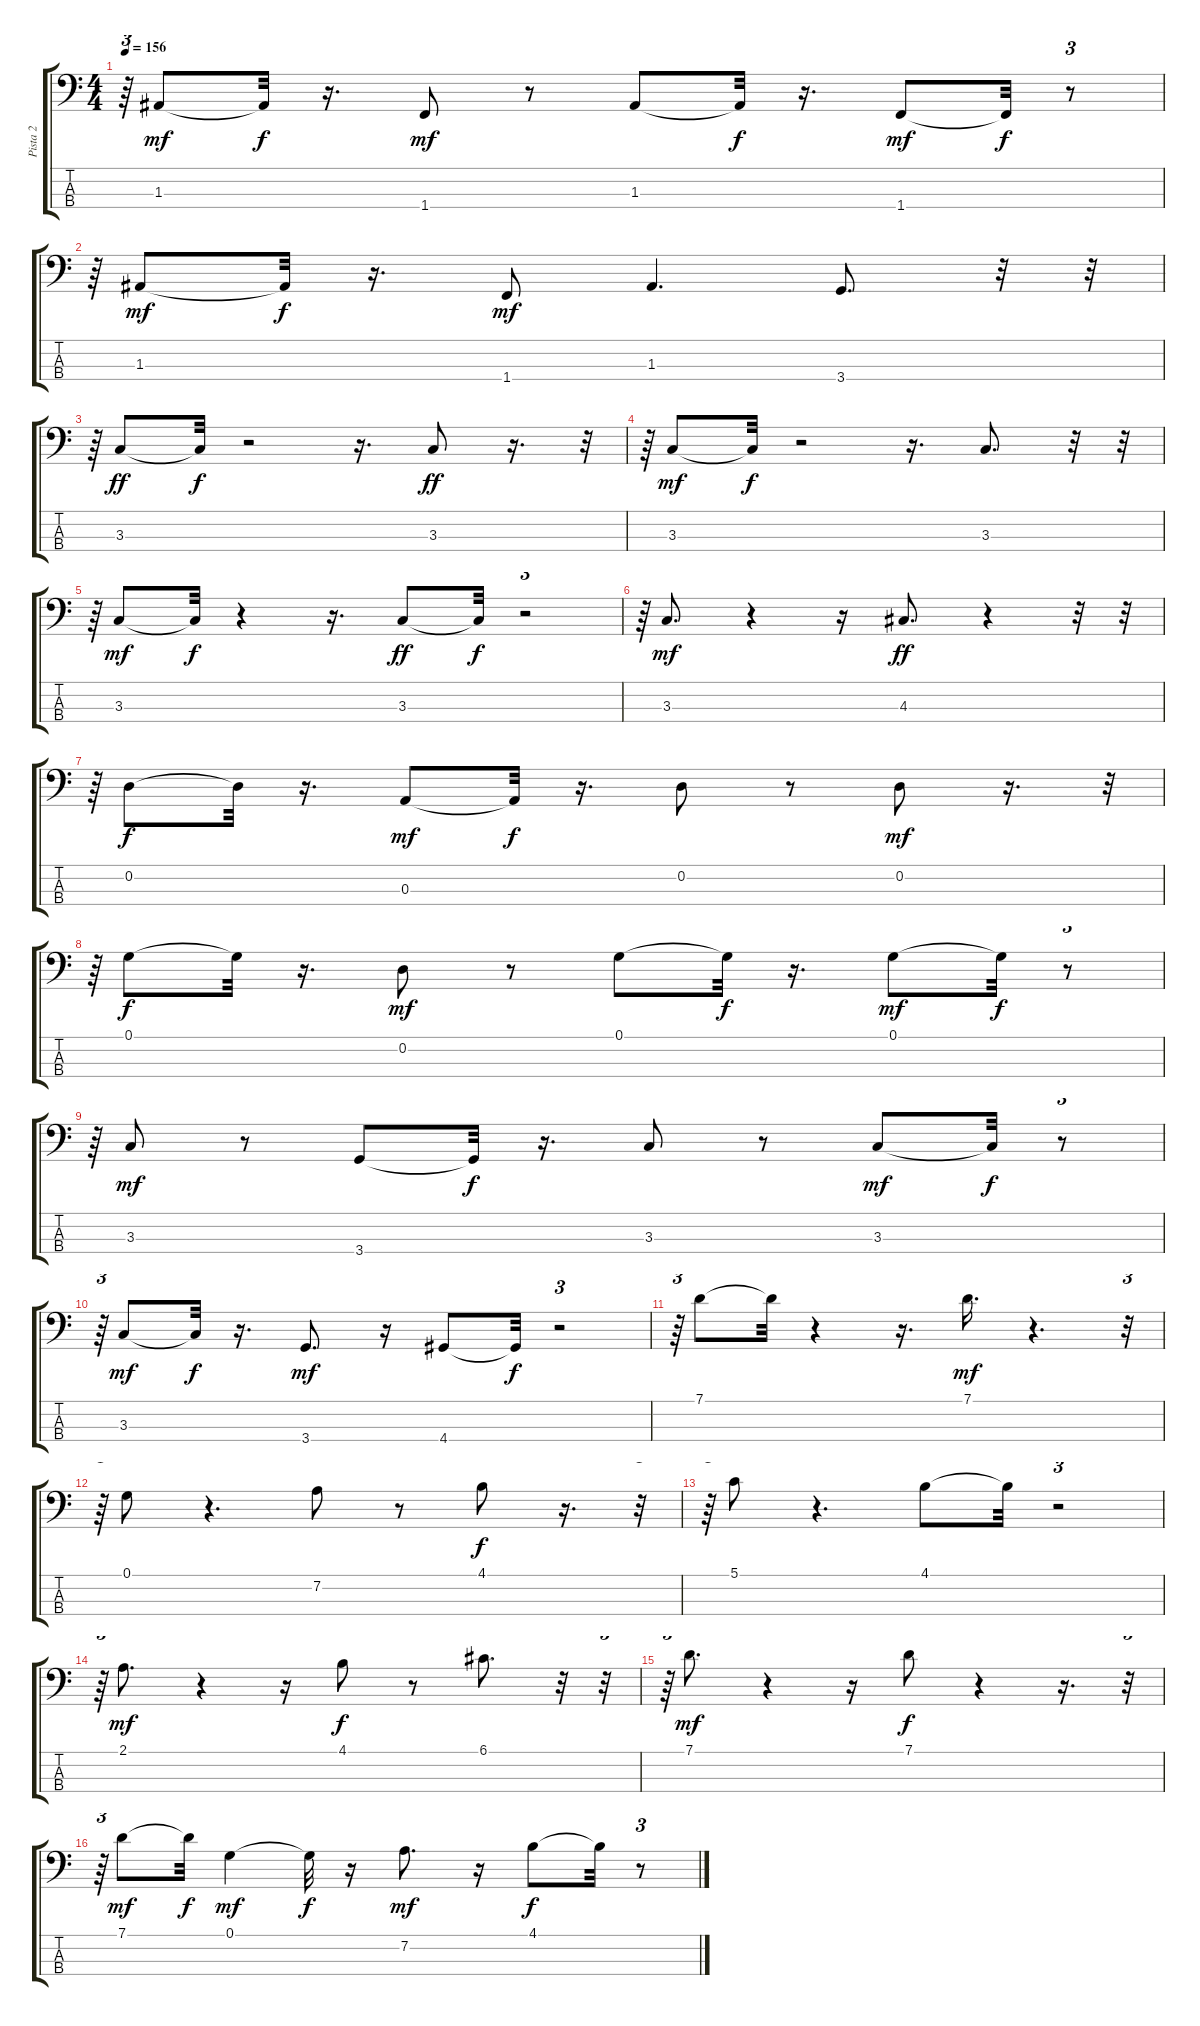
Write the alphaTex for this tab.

\track ("Pista 2" "Pista 2") {instrument acousticbass}
\staff {score tabs}
\tuning (G2 D2 A1 E1) {hide}
\ts (4 4)
\tempo 156
\clef f4
\ks c
r.64{tu (3 2) dy mf} 1.3.8 1.3{t}.32{dy f} r.16{d} 1.4.8{dy mf} r.8 1.3.8 1.3{t}.32{dy f} r.16{d} 1.4.8{dy mf} 1.4{t}.32{dy f} r.8{tu (3 2)} |
r.64{tu (3 2)} 1.3.8{dy mf} 1.3{t}.32{dy f} r.16{d} 1.4.8{dy mf} 1.3.4{d} 3.4.8{d} r.32 r.32{tu (3 2)} |
r.64{tu (3 2)} 3.3.8{dy ff} 3.3{t}.32{dy f} r.2 r.16{d} 3.3.8{dy ff} r.16{d} r.32{tu (3 2)} |
r.64{tu (3 2)} 3.3.8{dy mf} 3.3{t}.32{dy f} r.2 r.16{d} 3.3.8{d} r.32 r.32{tu (3 2)} |
r.64{tu (3 2)} 3.3.8{dy mf} 3.3{t}.32{dy f} r.4 r.16{d} 3.3.8{dy ff} 3.3{t}.32{dy f} r.2{tu (3 2)} |
r.64{tu (3 2)} 3.3.8{d dy mf} r.4 r.16 4.3.8{d dy ff} r.4 r.32 r.32{tu (3 2)} |
r.64{tu (3 2)} 0.2.8{dy f} 0.2{t}.32 r.16{d} 0.3.8{dy mf} 0.3{t}.32{dy f} r.16{d} 0.2.8 r.8 0.2.8{dy mf} r.16{d} r.32{tu (3 2)} |
r.64{tu (3 2)} 0.1.8{dy f} 0.1{t}.32 r.16{d} 0.2.8{dy mf} r.8 0.1.8 0.1{t}.32{dy f} r.16{d} 0.1.8{dy mf} 0.1{t}.32{dy f} r.8{tu (3 2)} |
r.64{tu (3 2)} 3.3.8{dy mf} r.8 3.4.8 3.4{t}.32{dy f} r.16{d} 3.3.8 r.8 3.3.8{dy mf} 3.3{t}.32{dy f} r.8{tu (3 2)} |
r.64{tu (3 2)} 3.3.8{dy mf} 3.3{t}.32{dy f} r.16{d} 3.4.8{d dy mf} r.16 4.4.8 4.4{t}.32{dy f} r.2{tu (3 2)} |
r.64{tu (3 2)} 7.1.8 7.1{t}.32 r.4 r.16{d} 7.1.16{d dy mf} r.4{d} r.32{tu (3 2)} |
r.64{tu (3 2)} 0.1.8 r.4{d} 7.2.8 r.8 4.1.8{dy f} r.16{d} r.32{tu (3 2)} |
r.64{tu (3 2)} 5.1.8 r.4{d} 4.1.8 4.1{t}.32 r.2{tu (3 2)} |
r.64{tu (3 2)} 2.1.8{d dy mf} r.4 r.16 4.1.8{dy f} r.8 6.1.8{d} r.32 r.32{tu (3 2)} |
r.64{tu (3 2)} 7.1.8{d dy mf} r.4 r.16 7.1.8{dy f} r.4 r.16{d} r.32{tu (3 2)} |
r.64{tu (3 2)} 7.1.8{dy mf} 7.1{t}.32{dy f} 0.1.4{dy mf} 0.1{t}.32{dy f} r.16 7.2.8{d dy mf} r.16 4.1.8{dy f} 4.1{t}.32 r.8{tu (3 2)}
